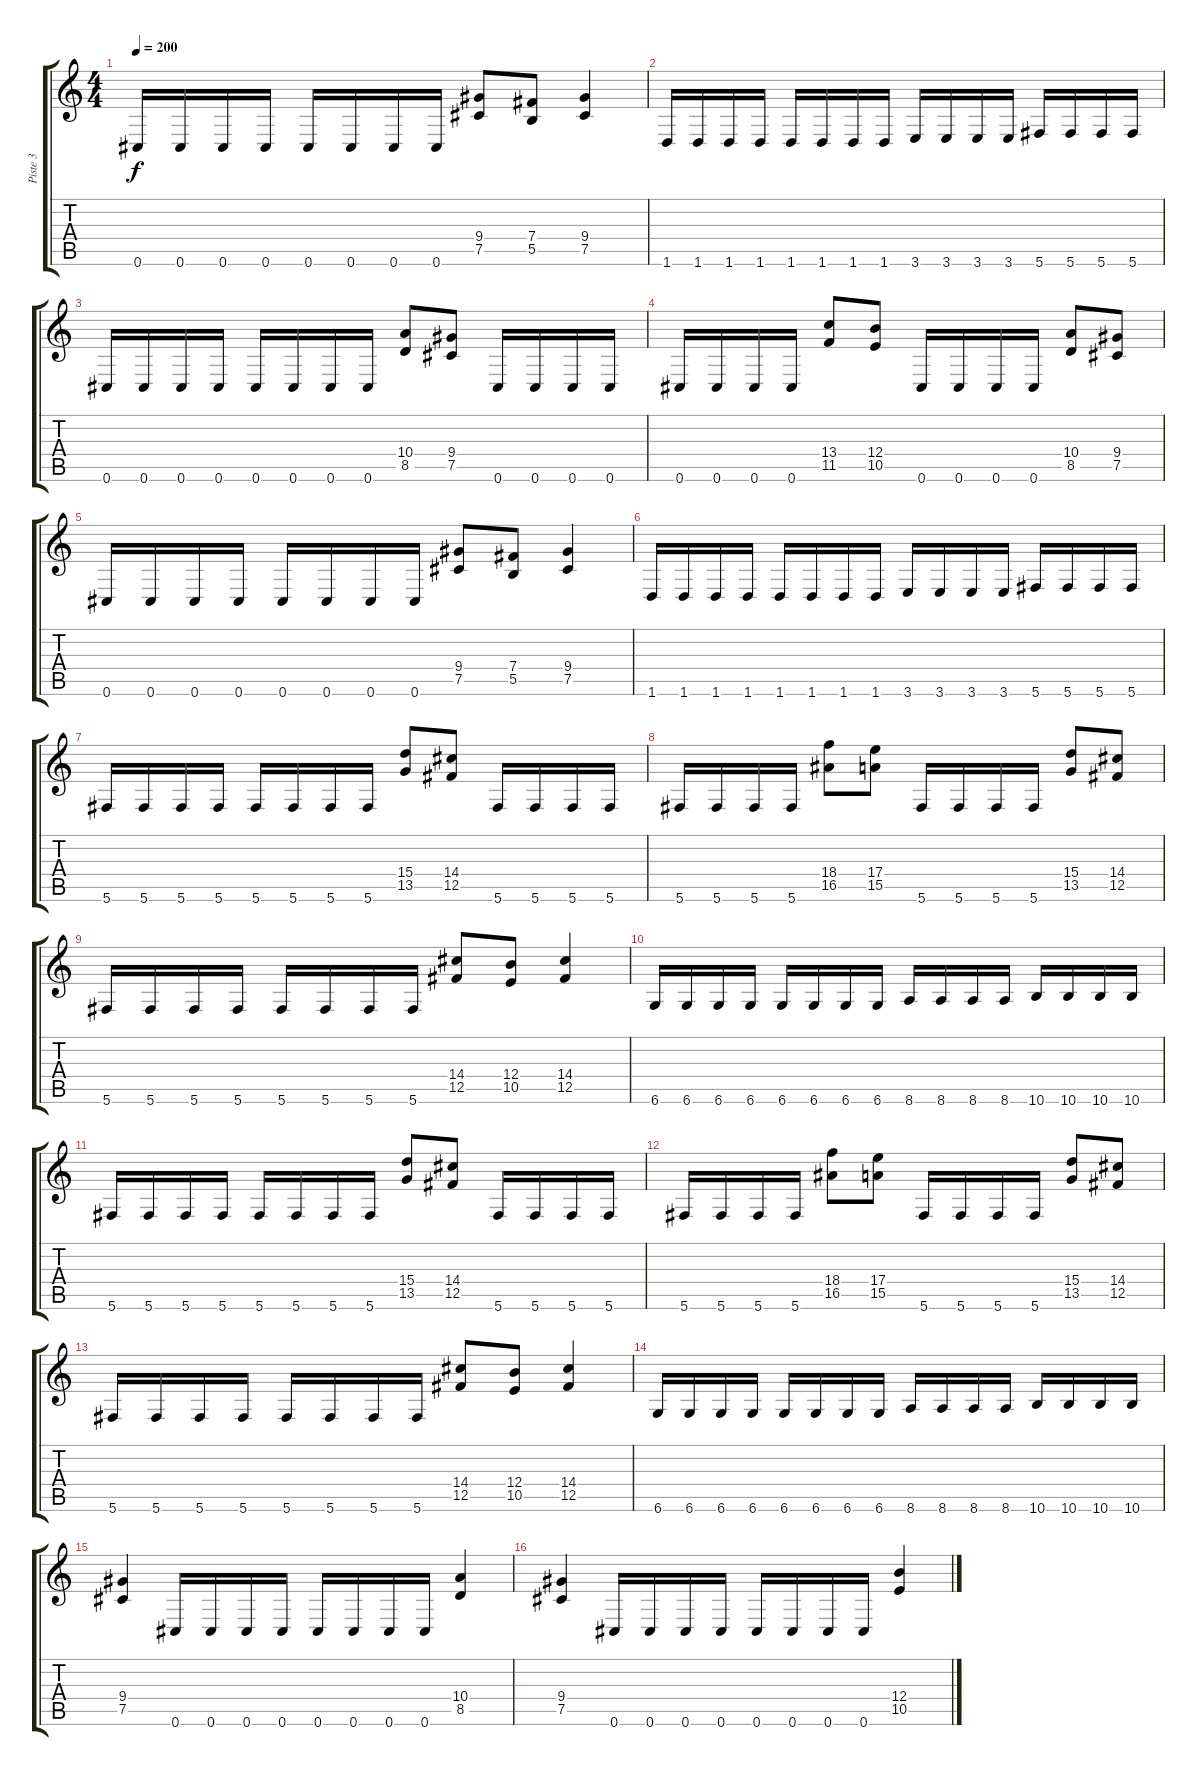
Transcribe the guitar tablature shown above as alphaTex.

\track ("Piste 3" "Piste 3") {instrument distortionguitar}
\staff {score tabs}
\tuning (Db4 Ab3 E3 B2 Gb2 Db2) {hide}
\ts (4 4)
\tempo 200
\clef g2
\ks c
0.6.16{dy f} 0.6.16 0.6.16 0.6.16 0.6.16 0.6.16 0.6.16 0.6.16 (9.4 7.5).8 (7.4 5.5).8 (9.4 7.5).4 |
1.6.16 1.6.16 1.6.16 1.6.16 1.6.16 1.6.16 1.6.16 1.6.16 3.6.16 3.6.16 3.6.16 3.6.16 5.6.16 5.6.16 5.6.16 5.6.16 |
0.6.16 0.6.16 0.6.16 0.6.16 0.6.16 0.6.16 0.6.16 0.6.16 (10.4 8.5).8 (9.4 7.5).8 0.6.16 0.6.16 0.6.16 0.6.16 |
0.6.16 0.6.16 0.6.16 0.6.16 (13.4 11.5).8 (12.4 10.5).8 0.6.16 0.6.16 0.6.16 0.6.16 (10.4 8.5).8 (9.4 7.5).8 |
0.6.16 0.6.16 0.6.16 0.6.16 0.6.16 0.6.16 0.6.16 0.6.16 (9.4 7.5).8 (7.4 5.5).8 (9.4 7.5).4 |
1.6.16 1.6.16 1.6.16 1.6.16 1.6.16 1.6.16 1.6.16 1.6.16 3.6.16 3.6.16 3.6.16 3.6.16 5.6.16 5.6.16 5.6.16 5.6.16 |
5.6.16 5.6.16 5.6.16 5.6.16 5.6.16 5.6.16 5.6.16 5.6.16 (15.4 13.5).8 (14.4 12.5).8 5.6.16 5.6.16 5.6.16 5.6.16 |
5.6.16 5.6.16 5.6.16 5.6.16 (18.4 16.5).8 (17.4 15.5).8 5.6.16 5.6.16 5.6.16 5.6.16 (15.4 13.5).8 (14.4 12.5).8 |
5.6.16 5.6.16 5.6.16 5.6.16 5.6.16 5.6.16 5.6.16 5.6.16 (14.4 12.5).8 (12.4 10.5).8 (14.4 12.5).4 |
6.6.16 6.6.16 6.6.16 6.6.16 6.6.16 6.6.16 6.6.16 6.6.16 8.6.16 8.6.16 8.6.16 8.6.16 10.6.16 10.6.16 10.6.16 10.6.16 |
5.6.16 5.6.16 5.6.16 5.6.16 5.6.16 5.6.16 5.6.16 5.6.16 (15.4 13.5).8 (14.4 12.5).8 5.6.16 5.6.16 5.6.16 5.6.16 |
5.6.16 5.6.16 5.6.16 5.6.16 (18.4 16.5).8 (17.4 15.5).8 5.6.16 5.6.16 5.6.16 5.6.16 (15.4 13.5).8 (14.4 12.5).8 |
5.6.16 5.6.16 5.6.16 5.6.16 5.6.16 5.6.16 5.6.16 5.6.16 (14.4 12.5).8 (12.4 10.5).8 (14.4 12.5).4 |
6.6.16 6.6.16 6.6.16 6.6.16 6.6.16 6.6.16 6.6.16 6.6.16 8.6.16 8.6.16 8.6.16 8.6.16 10.6.16 10.6.16 10.6.16 10.6.16 |
(9.4 7.5).4 0.6.16 0.6.16 0.6.16 0.6.16 0.6.16 0.6.16 0.6.16 0.6.16 (10.4 8.5).4 |
(9.4 7.5).4 0.6.16 0.6.16 0.6.16 0.6.16 0.6.16 0.6.16 0.6.16 0.6.16 (12.4 10.5).4
